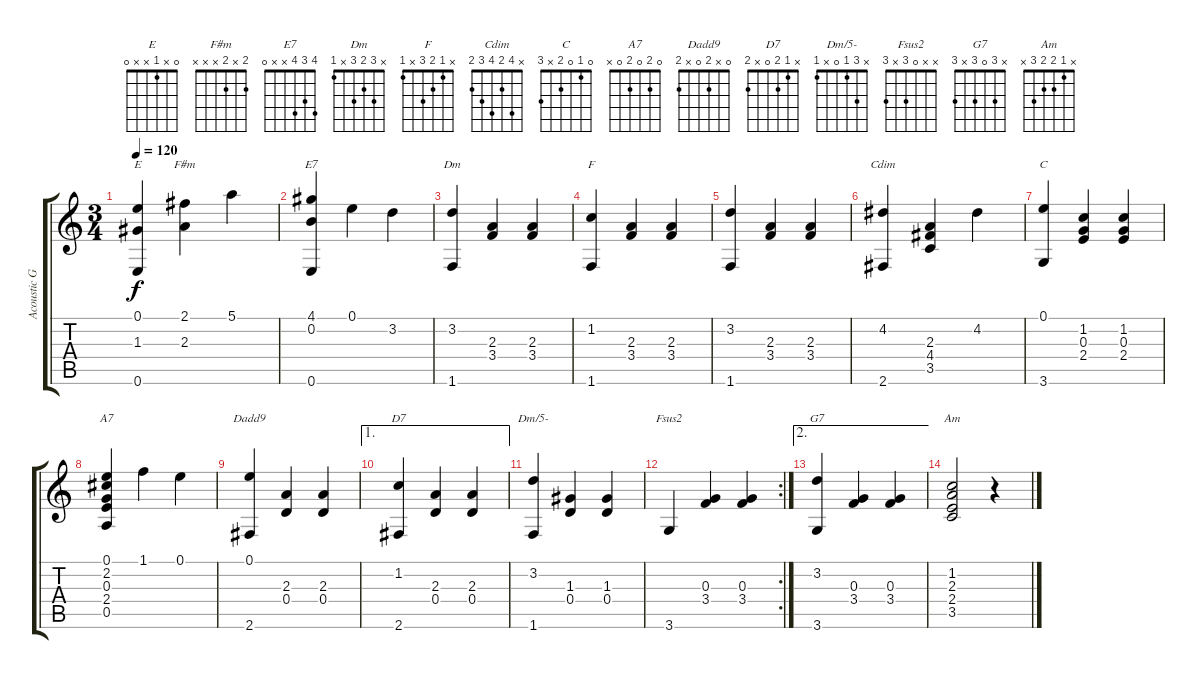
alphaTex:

\track ("Acoustic Guitar (nylon)" "Acoustic G") {instrument acousticguitarnylon}
\staff {score tabs}
\tuning (E4 B3 G3 D3 A2 E2) {hide}
\chord ("E" 0 x 1 x x 0)
\chord ("F#m" 2 x 2 x x x)
\chord ("E7" 4 3 4 x x 0)
\chord ("Dm" x 3 2 3 x 1)
\chord ("F" x 1 2 3 x 1)
\chord ("Cdim" x 4 2 4 3 2)
\chord ("C" 0 1 0 2 x 3)
\chord ("A7" 0 2 0 2 0 x)
\chord ("Dadd9" 0 x 2 0 x 2)
\chord ("D7" x 1 2 0 x 2)
\chord ("Dm/5-" x 3 1 0 x 1)
\chord ("Fsus2" x x 0 3 x 3)
\chord ("G7" x 3 0 3 x 3)
\chord ("Am" x 1 2 2 3 x)
\ts (3 4)
\tempo 120
\clef g2
\ks c
(0.1 1.3 0.6).4{ch "E" dy f} (2.1 2.3).4{ch "F#m"} 5.1.4 |
(4.1 0.2 0.6).4{ch "E7"} 0.1.4 3.2.4 |
(3.2 1.6).4{ch "Dm"} (2.3 3.4).4 (2.3 3.4).4 |
(1.2 1.6).4{ch "F"} (2.3 3.4).4 (2.3 3.4).4 |
(3.2 1.6).4 (2.3 3.4).4 (2.3 3.4).4 |
(4.2 2.6).4{ch "Cdim"} (2.3 4.4 3.5).4 4.2.4 |
(0.1 3.6).4{ch "C"} (1.2 0.3 2.4).4 (1.2 0.3 2.4).4 |
(0.1 2.2 0.3 2.4 0.5).4{ch "A7"} 1.1.4 0.1.4 |
(0.1 2.6).4{ch "Dadd9"} (2.3 0.4).4 (2.3 0.4).4 |
\ae 1
(1.2 2.6).4{ch "D7"} (2.3 0.4).4 (2.3 0.4).4 |
(3.2 1.6).4{ch "Dm/5-"} (1.3 0.4).4 (1.3 0.4).4 |
\rc 2
3.6.4{ch "Fsus2"} (0.3 3.4).4 (0.3 3.4).4 |
\ae 2
(3.2 3.6).4{ch "G7"} (0.3 3.4).4 (0.3 3.4).4 |
(1.2 2.3 2.4 3.5).2{ch "Am"} r.4
